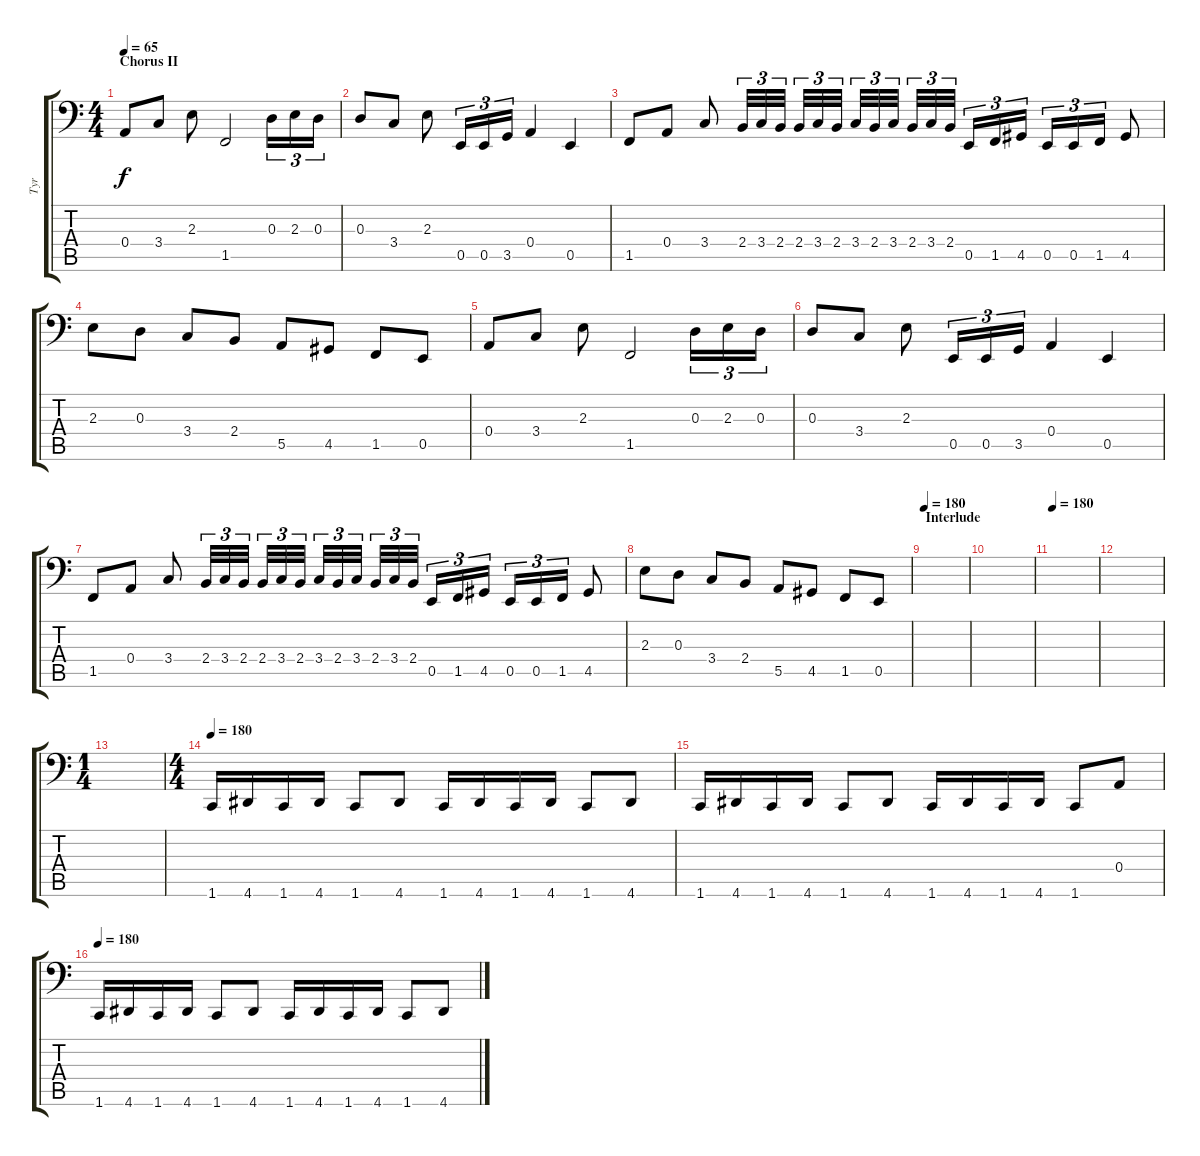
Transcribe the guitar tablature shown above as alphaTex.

\track ("Tyr" "Tyr") {instrument electricbassfinger}
\staff {score tabs}
\tuning (C3 G2 D2 A1 E1 B0) {hide}
\ts (4 4)
\section ("" "Chorus II")
\tempo 65
\clef f4
\ks c
0.4.8{dy f} 3.4.8 2.3.8 1.5.2 0.3.16{tu (3 2)} 2.3.16{tu (3 2)} 0.3.16{tu (3 2)} |
0.3.8 3.4.8 2.3.8 0.5.16{tu (3 2)} 0.5.16{tu (3 2)} 3.5.16{tu (3 2)} 0.4.4 0.5.4 |
1.5.8 0.4.8 3.4.8 2.4.32{tu (3 2)} 3.4.32{tu (3 2)} 2.4.32{tu (3 2)} 2.4.32{tu (3 2)} 3.4.32{tu (3 2)} 2.4.32{tu (3 2)} 3.4.32{tu (3 2)} 2.4.32{tu (3 2)} 3.4.32{tu (3 2)} 2.4.32{tu (3 2)} 3.4.32{tu (3 2)} 2.4.32{tu (3 2)} 0.5.16{tu (3 2)} 1.5.16{tu (3 2)} 4.5.16{tu (3 2)} 0.5.16{tu (3 2)} 0.5.16{tu (3 2)} 1.5.16{tu (3 2)} 4.5.8 |
2.3.8 0.3.8 3.4.8 2.4.8 5.5.8 4.5.8 1.5.8 0.5.8 |
0.4.8 3.4.8 2.3.8 1.5.2 0.3.16{tu (3 2)} 2.3.16{tu (3 2)} 0.3.16{tu (3 2)} |
0.3.8 3.4.8 2.3.8 0.5.16{tu (3 2)} 0.5.16{tu (3 2)} 3.5.16{tu (3 2)} 0.4.4 0.5.4 |
1.5.8 0.4.8 3.4.8 2.4.32{tu (3 2)} 3.4.32{tu (3 2)} 2.4.32{tu (3 2)} 2.4.32{tu (3 2)} 3.4.32{tu (3 2)} 2.4.32{tu (3 2)} 3.4.32{tu (3 2)} 2.4.32{tu (3 2)} 3.4.32{tu (3 2)} 2.4.32{tu (3 2)} 3.4.32{tu (3 2)} 2.4.32{tu (3 2)} 0.5.16{tu (3 2)} 1.5.16{tu (3 2)} 4.5.16{tu (3 2)} 0.5.16{tu (3 2)} 0.5.16{tu (3 2)} 1.5.16{tu (3 2)} 4.5.8 |
2.3.8 0.3.8 3.4.8 2.4.8 5.5.8 4.5.8 1.5.8 0.5.8 |
\section ("" "Interlude")
\tempo 180
|
|
\tempo 180
|
|
\ts (1 4)
|
\ts (4 4)
\tempo 180
1.6.16 4.6.16 1.6.16 4.6.16 1.6.8 4.6.8 1.6.16 4.6.16 1.6.16 4.6.16 1.6.8 4.6.8 |
1.6.16 4.6.16 1.6.16 4.6.16 1.6.8 4.6.8 1.6.16 4.6.16 1.6.16 4.6.16 1.6.8 0.4.8 |
\tempo 180
1.6.16 4.6.16 1.6.16 4.6.16 1.6.8 4.6.8 1.6.16 4.6.16 1.6.16 4.6.16 1.6.8 4.6.8
